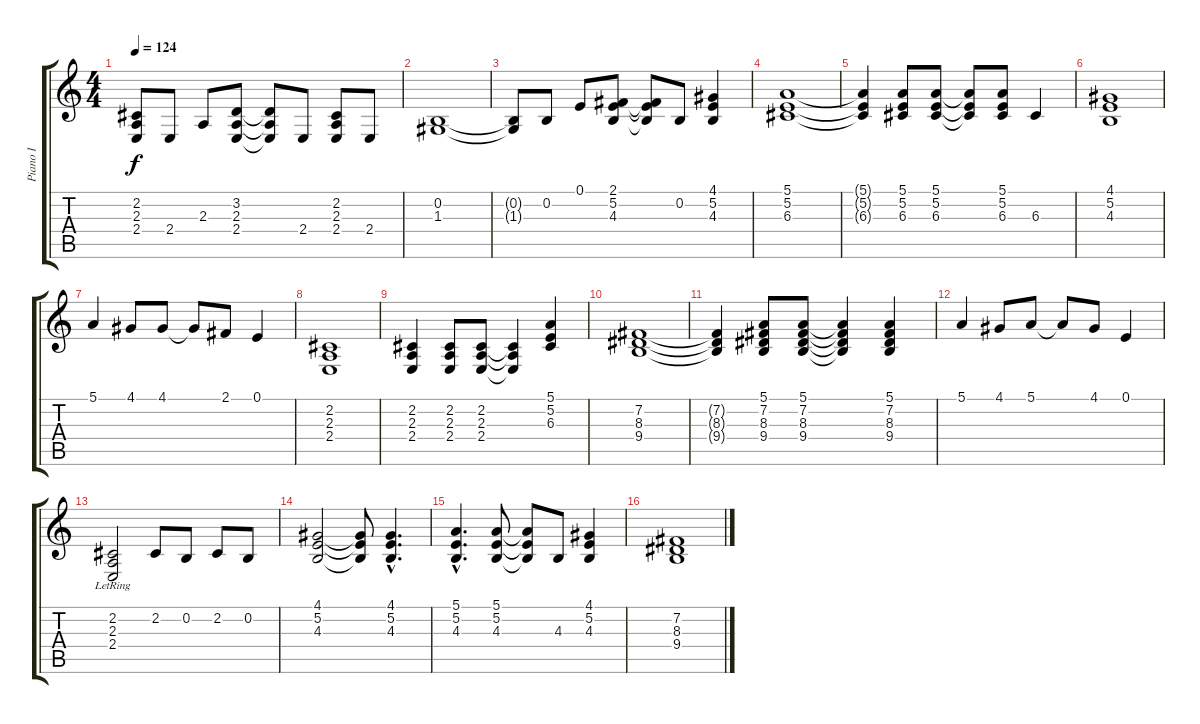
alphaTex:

\track ("Piano I" "Piano I") {instrument acousticgrandpiano}
\staff {score tabs}
\tuning (E4 B3 G3 D3 A2 E2) {hide}
\ts (4 4)
\tempo 124
\clef g2
\ks c
(2.2{t} 2.3{t} 2.4{t}).8{dy f} 2.4.8 2.3.8 (3.2 2.3 2.4).8 (3.2{t} 2.3{t} 2.4{t}).8 2.4.8 (2.2 2.3 2.4).8 2.4.8 |
(0.2 1.3).1 |
(0.2{t} 1.3{t}).8 0.2.8 0.1.8 (2.1 5.2 4.3).8 (2.1{t} 5.2{t} 4.3{t}).8 0.2.8 (4.1 5.2 4.3).4 |
(5.1 5.2 6.3).1 |
(5.1{t} 5.2{t} 6.3{t}).4 (5.1 5.2 6.3).8 (5.1 5.2 6.3).8 (5.1{t} 5.2{t} 6.3{t}).8 (5.1 5.2 6.3).8 6.3.4 |
(4.1 5.2 4.3).1 |
5.1.4 4.1.8 4.1.8 4.1{t}.8 2.1.8 0.1.4 |
(2.2 2.3 2.4).1 |
(2.2 2.3 2.4).4 (2.2 2.3 2.4).8 (2.2 2.3 2.4).8 (2.2{t} 2.3{t} 2.4{t}).4 (5.1 5.2 6.3).4 |
(7.2 8.3 9.4).1 |
(7.2{t} 8.3{t} 9.4{t}).4 (5.1 7.2 8.3 9.4).8 (5.1 7.2 8.3 9.4).8 (5.1{t} 7.2{t} 8.3{t} 9.4{t}).4 (5.1 7.2 8.3 9.4).4 |
5.1.4 4.1.8 5.1.8 5.1{t}.8 4.1.8 0.1.4 |
(2.2 2.3{lr} 2.4{lr}).2 2.2.8 0.2.8 2.2.8 0.2.8 |
(4.1 5.2 4.3).2 (4.1{t} 5.2{t} 4.3{t}).8 (4.1{hac} 5.2{hac} 4.3{hac}).4{d} |
(5.1{hac} 5.2{hac} 4.3{hac}).4{d} (5.1 5.2 4.3).8 (5.1{t} 5.2{t} 4.3{t}).8 4.3.8 (4.1 5.2 4.3).4 |
(7.2 8.3 9.4).1
